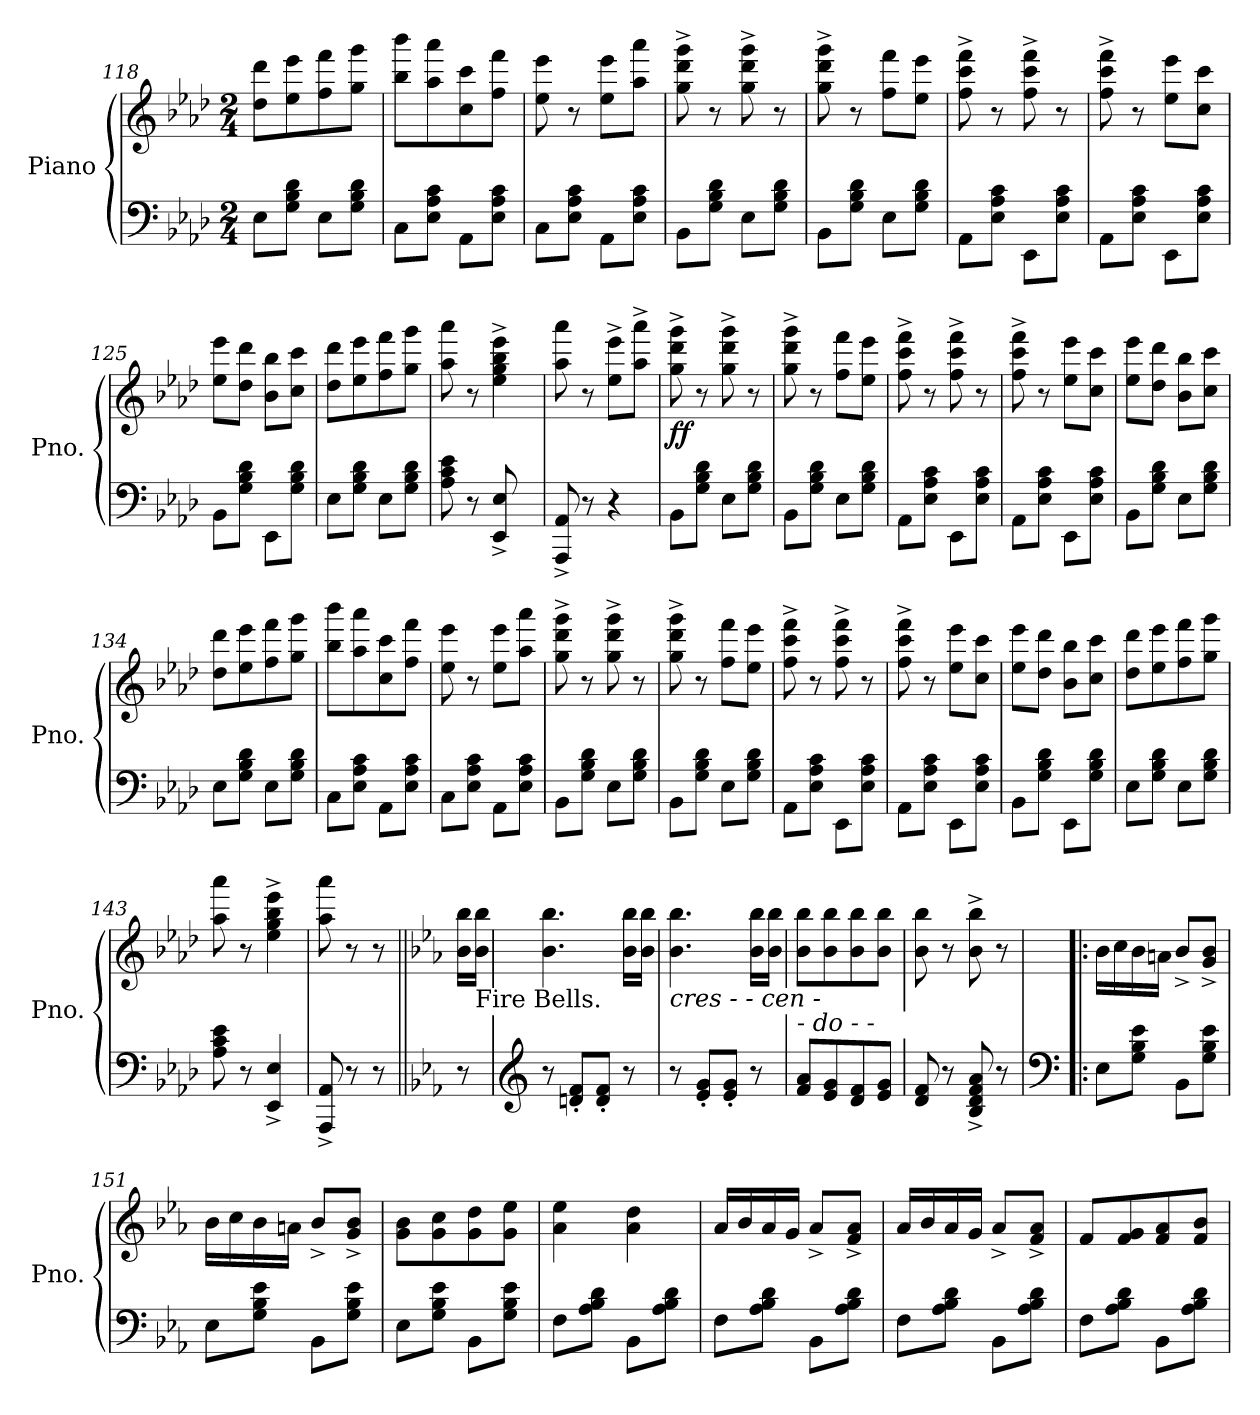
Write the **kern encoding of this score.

**kern	**kern	**dynam
*part1	*part1	*part1
*staff2	*staff1	*staff1/2
*I"Piano	*	*
*I'Pno.	*	*
*clefF4	*clefG2	*
*k[b-e-a-d-]	*k[b-e-a-d-]	*
*M2/4	*M2/4	*
=118	=118	=118
8E-\L	8dd-\ 8ddd-\L	.
8G\ 8B-\ 8d-\J	8ee-\ 8eee-\	.
8E-\L	8ff\ 8fff\	.
8G\ 8B-\ 8d-\J	8gg\ 8ggg\J	.
=119	=119	=119
8C\L	8bb-\ 8bbb-\L	.
8E-\ 8A-\ 8c\J	8aa-\ 8aaa-\	.
8AA-\L	8cc\ 8ccc\	.
8E-\ 8A-\ 8c\J	8ff\ 8fff\J	.
!!LO:LB:g=z
=120	=120	=120
8C\L	8ee-\ 8eee-\	.
8E-\ 8A-\ 8c\J	8r	.
8AA-\L	8ee-\ 8eee-\L	.
8E-\ 8A-\ 8c\J	8aa-\ 8aaa-\J	.
=121	=121	=121
8BB-\L	8gg\^ 8ddd-\^ 8ggg\^	.
8G\ 8B-\ 8d-\J	8r	.
8E-\L	8gg\^ 8ddd-\^ 8ggg\^	.
8G\ 8B-\ 8d-\J	8r	.
=122	=122	=122
8BB-\L	8gg\^ 8ddd-\^ 8ggg\^	.
8G\ 8B-\ 8d-\J	8r	.
8E-\L	8ff\ 8fff\L	.
8G\ 8B-\ 8d-\J	8ee-\ 8eee-\J	.
=123	=123	=123
8AA-\L	8ff\^ 8ccc\^ 8fff\^	.
8E-\ 8A-\ 8c\J	8r	.
8EE-\L	8ff\^ 8ccc\^ 8fff\^	.
8E-\ 8A-\ 8c\J	8r	.
=124	=124	=124
8AA-\L	8ff\^ 8ccc\^ 8fff\^	.
8E-\ 8A-\ 8c\J	8r	.
8EE-\L	8ee-\ 8eee-\L	.
8E-\ 8A-\ 8c\J	8cc\ 8ccc\J	.
=125	=125	=125
8BB-\L	8ee-\ 8eee-\L	.
8G\ 8B-\ 8d-\J	8dd-\ 8ddd-\J	.
8EE-\L	8b-\ 8bb-\L	.
8G\ 8B-\ 8d-\J	8cc\ 8ccc\J	.
=126	=126	=126
8E-\L	8dd-\ 8ddd-\L	.
8G\ 8B-\ 8d-\J	8ee-\ 8eee-\	.
8E-\L	8ff\ 8fff\	.
8G\ 8B-\ 8d-\J	8gg\ 8ggg\J	.
!!LO:PB:g=z
=127	=127	=127
8A-\ 8c\ 8e-\	8aa-\ 8aaa-\	.
8r	8r	.
8EE-/^ 8E-/^	4ee-\^ 4gg\^ 4bb-\^ 4eee-\^	.
8ryy	.	.
=128	=128	=128
8AAA-/^ 8AA-/^	8aa-\ 8aaa-\	.
8r	8r	.
4r	8ee-\^ 8eee-\^L	.
.	8aa-\^ 8aaa-\^J	.
=129	=129	=129
!	!	!LO:DY:b
8BB-\L	8gg\^ 8ddd-\^ 8ggg\^	ff
8G\ 8B-\ 8d-\J	8r	.
8E-\L	8gg\^ 8ddd-\^ 8ggg\^	.
8G\ 8B-\ 8d-\J	8r	.
=130	=130	=130
8BB-\L	8gg\^ 8ddd-\^ 8ggg\^	.
8G\ 8B-\ 8d-\J	8r	.
8E-\L	8ff\ 8fff\L	.
8G\ 8B-\ 8d-\J	8ee-\ 8eee-\J	.
=131	=131	=131
8AA-\L	8ff\^ 8ccc\^ 8fff\^	.
8E-\ 8A-\ 8c\J	8r	.
8EE-\L	8ff\^ 8ccc\^ 8fff\^	.
8E-\ 8A-\ 8c\J	8r	.
=132	=132	=132
8AA-\L	8ff\^ 8ccc\^ 8fff\^	.
8E-\ 8A-\ 8c\J	8r	.
8EE-\L	8ee-\ 8eee-\L	.
8E-\ 8A-\ 8c\J	8cc\ 8ccc\J	.
=133	=133	=133
8BB-\L	8ee-\ 8eee-\L	.
8G\ 8B-\ 8d-\J	8dd-\ 8ddd-\J	.
8E-\L	8b-\ 8bb-\L	.
8G\ 8B-\ 8d-\J	8cc\ 8ccc\J	.
!!LO:LB:g=z
=134	=134	=134
8E-\L	8dd-\ 8ddd-\L	.
8G\ 8B-\ 8d-\J	8ee-\ 8eee-\	.
8E-\L	8ff\ 8fff\	.
8G\ 8B-\ 8d-\J	8gg\ 8ggg\J	.
=135	=135	=135
8C\L	8bb-\ 8bbb-\L	.
8E-\ 8A-\ 8c\J	8aa-\ 8aaa-\	.
8AA-\L	8cc\ 8ccc\	.
8E-\ 8A-\ 8c\J	8ff\ 8fff\J	.
=136	=136	=136
8C\L	8ee-\ 8eee-\	.
8E-\ 8A-\ 8c\J	8r	.
8AA-\L	8ee-\ 8eee-\L	.
8E-\ 8A-\ 8c\J	8aa-\ 8aaa-\J	.
=137	=137	=137
8BB-\L	8gg\^ 8ddd-\^ 8ggg\^	.
8G\ 8B-\ 8d-\J	8r	.
8E-\L	8gg\^ 8ddd-\^ 8ggg\^	.
8G\ 8B-\ 8d-\J	8r	.
=138	=138	=138
8BB-\L	8gg\^ 8ddd-\^ 8ggg\^	.
8G\ 8B-\ 8d-\J	8r	.
8E-\L	8ff\ 8fff\L	.
8G\ 8B-\ 8d-\J	8ee-\ 8eee-\J	.
=139	=139	=139
8AA-\L	8ff\^ 8ccc\^ 8fff\^	.
8E-\ 8A-\ 8c\J	8r	.
8EE-\L	8ff\^ 8ccc\^ 8fff\^	.
8E-\ 8A-\ 8c\J	8r	.
=140	=140	=140
8AA-\L	8ff\^ 8ccc\^ 8fff\^	.
8E-\ 8A-\ 8c\J	8r	.
8EE-\L	8ee-\ 8eee-\L	.
8E-\ 8A-\ 8c\J	8cc\ 8ccc\J	.
=141	=141	=141
8BB-\L	8ee-\ 8eee-\L	.
8G\ 8B-\ 8d-\J	8dd-\ 8ddd-\J	.
8EE-\L	8b-\ 8bb-\L	.
8G\ 8B-\ 8d-\J	8cc\ 8ccc\J	.
=142	=142	=142
8E-\L	8dd-\ 8ddd-\L	.
8G\ 8B-\ 8d-\J	8ee-\ 8eee-\	.
8E-\L	8ff\ 8fff\	.
8G\ 8B-\ 8d-\J	8gg\ 8ggg\J	.
!!LO:LB:g=z
=143	=143	=143
8A-\ 8c\ 8e-\	8aa-\ 8aaa-\	.
8r	8r	.
4EE-/^ 4E-/^	4ee-\^ 4gg\^ 4bb-\^ 4eee-\^	.
=144	=144	=144
8AAA-/^ 8AA-/^	8aa-\ 8aaa-\	.
8r	8r	.
8r	8r	.
=145||	=145||	=145||
*k[b-e-a-]	*k[b-e-a-]	*
8r	16b-\ 16bb-\LL	.
!	!LO:TX:b:t=Fire Bells.	!
.	16b-\ 16bb-\JJ	.
=146	=146	=146
*clefG2	*	*
8r	4.b-\ 4.bb-\	.
8dn/' 8f/'L	.	.
8d/' 8f/'J	.	.
8r	16b-\ 16bb-\LL	.
.	16b-\ 16bb-\JJ	.
=147	=147	=147
!	!LO:TX:b:i:t=cres   -      -     cen   -	!
8r	4.b-\ 4.bb-\	.
8e-/' 8g/'L	.	.
8e-/' 8g/'J	.	.
8r	16b-\ 16bb-\LL	.
.	16b-\ 16bb-\JJ	.
=148	=148	=148
!	!LO:TX:b:i:t=-     do    -    -	!
8f/ 8a-/L	8b-\ 8bb-\L	.
8e-/ 8g/	8b-\ 8bb-\	.
8d/ 8f/	8b-\ 8bb-\	.
8e-/ 8g/J	8b-\ 8bb-\J	.
=149	=149	=149
8d/ 8f/	8b-\ 8bb-\	.
8r	8r	.
8B-/^ 8d/^ 8f/^ 8a-/^	8b-\^ 8bb-\^	.
8r	8r	.
=150!|:	=150!|:	=150!|:
*clefF4	*	*
8E-\L	16b-\LL	.
.	16cc\	.
8G\ 8B-\ 8e-\J	16b-\	.
.	16an\JJ	.
8BB-\L	8b-^/L	.
8G\ 8B-\ 8e-\J	8g/^ 8b-/^J	.
!!LO:LB:g=z
=151	=151	=151
8E-\L	16b-\LL	.
.	16cc\	.
8G\ 8B-\ 8e-\J	16b-\	.
.	16an\JJ	.
8BB-\L	8b-^/L	.
8G\ 8B-\ 8e-\J	8g/^ 8b-/^J	.
=152	=152	=152
8E-\L	8g\ 8b-\L	.
8G\ 8B-\ 8e-\J	8g\ 8cc\	.
8BB-\L	8g\ 8dd\	.
8G\ 8B-\ 8e-\J	8g\ 8ee-\J	.
=153	=153	=153
8F\L	4a-\ 4ee-\	.
8A-\ 8B-\ 8d\J	.	.
8BB-\L	4a-\ 4dd\	.
8A-\ 8B-\ 8d\J	.	.
=154	=154	=154
8F\L	16a-/LL	.
.	16b-/	.
8A-\ 8B-\ 8d\J	16a-/	.
.	16g/JJ	.
8BB-\L	8a-^/L	.
8A-\ 8B-\ 8d\J	8f/^ 8a-/^J	.
=155	=155	=155
8F\L	16a-/LL	.
.	16b-/	.
8A-\ 8B-\ 8d\J	16a-/	.
.	16g/JJ	.
8BB-\L	8a-^/L	.
8A-\ 8B-\ 8d\J	8f/^ 8a-/^J	.
=156	=156	=156
8F\L	8f/L	.
8A-\ 8B-\ 8d\J	8f/ 8g/	.
8BB-\L	8f/ 8a-/	.
8A-\ 8B-\ 8d\J	8f/ 8b-/J	.
=	=	=
*-	*-	*-
